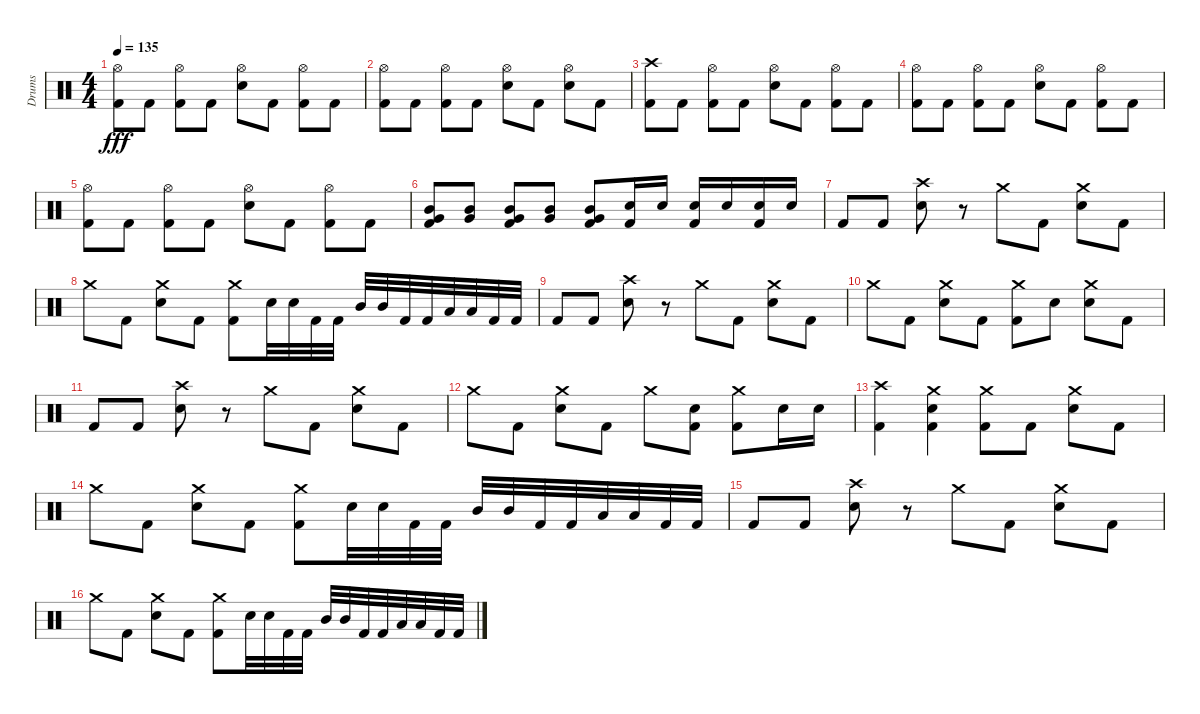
\track ("Drums" "Drums") {instrument percussion}
\staff {score}
\articulation defaults
\ts (4 4)
\tempo 135
\clef neutral
\ks c
("Hi-Hat (open)" "Kick (hit) 2").8{dy fff} "Kick (hit) 2".8 ("Hi-Hat (open)" "Kick (hit) 2").8 "Kick (hit) 2".8 ("Hi-Hat (open)" "Electric Snare (hit)").8 "Kick (hit) 2".8 ("Hi-Hat (open)" "Kick (hit) 2").8 "Kick (hit) 2".8 |
("Hi-Hat (open)" "Kick (hit) 2").8 "Kick (hit) 2".8 ("Hi-Hat (open)" "Kick (hit) 2").8 "Kick (hit) 2".8 ("Hi-Hat (open)" "Electric Snare (hit)").8 "Kick (hit) 2".8 ("Hi-Hat (open)" "Electric Snare (hit)").8 "Kick (hit) 2".8 |
("Crash high (hit)" "Kick (hit) 2").8 "Kick (hit) 2".8 ("Hi-Hat (open)" "Kick (hit) 2").8 "Kick (hit) 2".8 ("Hi-Hat (open)" "Electric Snare (hit)").8 "Kick (hit) 2".8 ("Hi-Hat (open)" "Kick (hit) 2").8 "Kick (hit) 2".8 |
("Hi-Hat (open)" "Kick (hit) 2").8 "Kick (hit) 2".8 ("Hi-Hat (open)" "Kick (hit) 2").8 "Kick (hit) 2".8 ("Hi-Hat (open)" "Electric Snare (hit)").8 "Kick (hit) 2".8 ("Hi-Hat (open)" "Kick (hit) 2").8 "Kick (hit) 2".8 |
("Hi-Hat (open)" "Kick (hit) 2").8 "Kick (hit) 2".8 ("Hi-Hat (open)" "Kick (hit) 2").8 "Kick (hit) 2".8 ("Hi-Hat (open)" "Electric Snare (hit)").8 "Kick (hit) 2".8 ("Hi-Hat (open)" "Kick (hit) 2").8 "Kick (hit) 2".8 |
("Mid Tom (hit)" "Very Low Tom (hit)" "Kick (hit) 2").8 ("Mid Tom (hit)" "Very Low Tom (hit)").8 ("Mid Tom (hit)" "Very Low Tom (hit)" "Kick (hit) 2").8 ("Mid Tom (hit)" "Very Low Tom (hit)").8 ("Mid Tom (hit)" "Very Low Tom (hit)" "Kick (hit) 2").8 ("Electric Snare (hit)" "Kick (hit) 2").16 "Electric Snare (hit)".16 ("Electric Snare (hit)" "Kick (hit) 2").16 "Electric Snare (hit)".16 ("Electric Snare (hit)" "Kick (hit) 2").16 "Electric Snare (hit)".16 |
"Kick (hit) 2".8 "Kick (hit) 2".8 ("Crash high (hit)" "Electric Snare (hit)").8 r.8 "Crash medium (hit)".8 "Kick (hit) 2".8 ("Crash medium (hit)" "Electric Snare (hit)").8 "Kick (hit) 2".8 |
"Crash medium (hit)".8 "Kick (hit) 2".8 ("Crash medium (hit)" "Electric Snare (hit)").8 "Kick (hit) 2".8 ("Crash medium (hit)" "Kick (hit) 2").8 "Electric Snare (hit)".32 "Electric Snare (hit)".32 "Kick (hit) 2".32 "Kick (hit) 2".32 "Mid Tom (hit)".32 "Mid Tom (hit)".32 "Kick (hit) 2".32 "Kick (hit) 2".32 "Low Tom (hit)".32 "Low Tom (hit)".32 "Kick (hit) 2".32 "Kick (hit) 2".32 |
"Kick (hit) 2".8 "Kick (hit) 2".8 ("Crash high (hit)" "Electric Snare (hit)").8 r.8 "Crash medium (hit)".8 "Kick (hit) 2".8 ("Crash medium (hit)" "Electric Snare (hit)").8 "Kick (hit) 2".8 |
"Crash medium (hit)".8 "Kick (hit) 2".8 ("Crash medium (hit)" "Electric Snare (hit)").8 "Kick (hit) 2".8 ("Crash medium (hit)" "Kick (hit) 2").8 "Electric Snare (hit)".8 ("Crash medium (hit)" "Electric Snare (hit)").8 "Kick (hit) 2".8 |
"Kick (hit) 2".8 "Kick (hit) 2".8 ("Crash high (hit)" "Electric Snare (hit)").8 r.8 "Crash medium (hit)".8 "Kick (hit) 2".8 ("Crash medium (hit)" "Electric Snare (hit)").8 "Kick (hit) 2".8 |
"Crash medium (hit)".8 "Kick (hit) 2".8 ("Crash medium (hit)" "Electric Snare (hit)").8 "Kick (hit) 2".8 "Crash medium (hit)".8 ("Electric Snare (hit)" "Kick (hit) 2").8 ("Crash medium (hit)" "Kick (hit) 2").8 "Electric Snare (hit)".16 "Electric Snare (hit)".16 |
("Crash high (hit)" "Kick (hit) 2").4 ("Crash medium (hit)" "Electric Snare (hit)" "Kick (hit) 2").4 ("Crash medium (hit)" "Kick (hit) 2").8 "Kick (hit) 2".8 ("Crash medium (hit)" "Electric Snare (hit)").8 "Kick (hit) 2".8 |
"Crash medium (hit)".8 "Kick (hit) 2".8 ("Crash medium (hit)" "Electric Snare (hit)").8 "Kick (hit) 2".8 ("Crash medium (hit)" "Kick (hit) 2").8 "Electric Snare (hit)".32 "Electric Snare (hit)".32 "Kick (hit) 2".32 "Kick (hit) 2".32 "Mid Tom (hit)".32 "Mid Tom (hit)".32 "Kick (hit) 2".32 "Kick (hit) 2".32 "Low Tom (hit)".32 "Low Tom (hit)".32 "Kick (hit) 2".32 "Kick (hit) 2".32 |
"Kick (hit) 2".8 "Kick (hit) 2".8 ("Crash high (hit)" "Electric Snare (hit)").8 r.8 "Crash medium (hit)".8 "Kick (hit) 2".8 ("Crash medium (hit)" "Electric Snare (hit)").8 "Kick (hit) 2".8 |
"Crash medium (hit)".8 "Kick (hit) 2".8 ("Crash medium (hit)" "Electric Snare (hit)").8 "Kick (hit) 2".8 ("Crash medium (hit)" "Kick (hit) 2").8 "Electric Snare (hit)".32 "Electric Snare (hit)".32 "Kick (hit) 2".32 "Kick (hit) 2".32 "Mid Tom (hit)".32 "Mid Tom (hit)".32 "Kick (hit) 2".32 "Kick (hit) 2".32 "Low Tom (hit)".32 "Low Tom (hit)".32 "Kick (hit) 2".32 "Kick (hit) 2".32
